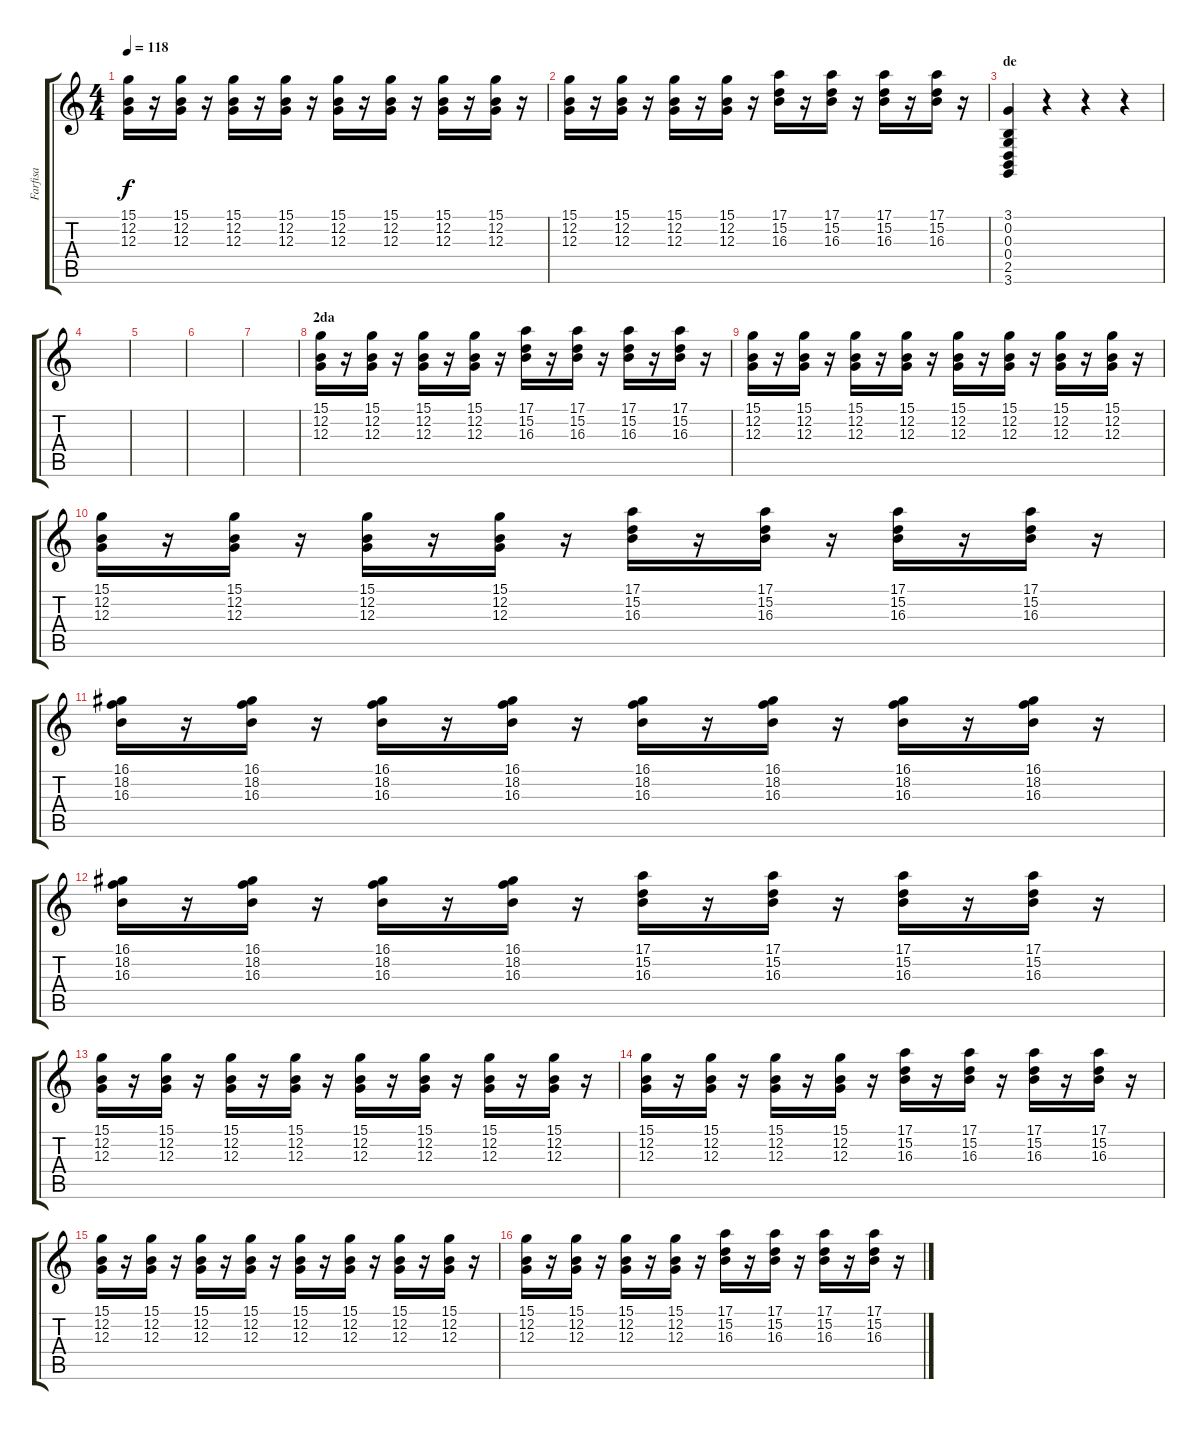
\track ("Farfisa" "Farfisa") {instrument drawbarorgan}
\staff {score tabs}
\tuning (E4 B3 G3 D3 A2 E2) {hide}
\ts (4 4)
\tempo 118
\clef g2
\ks c
(15.1 12.2 12.3).16{dy f} r.16 (15.1 12.2 12.3).16 r.16 (15.1 12.2 12.3).16 r.16 (15.1 12.2 12.3).16 r.16 (15.1 12.2 12.3).16 r.16 (15.1 12.2 12.3).16 r.16 (15.1 12.2 12.3).16 r.16 (15.1 12.2 12.3).16 r.16 |
(15.1 12.2 12.3).16 r.16 (15.1 12.2 12.3).16 r.16 (15.1 12.2 12.3).16 r.16 (15.1 12.2 12.3).16 r.16 (17.1 15.2 16.3).16 r.16 (17.1 15.2 16.3).16 r.16 (17.1 15.2 16.3).16 r.16 (17.1 15.2 16.3).16 r.16 |
\section ("" "de")
(3.1 0.2 0.3 0.4 2.5 3.6).4 r.4 r.4 r.4 |
|
|
|
|
\section ("" "2da")
(15.1 12.2 12.3).16 r.16 (15.1 12.2 12.3).16 r.16 (15.1 12.2 12.3).16 r.16 (15.1 12.2 12.3).16 r.16 (17.1 15.2 16.3).16 r.16 (17.1 15.2 16.3).16 r.16 (17.1 15.2 16.3).16 r.16 (17.1 15.2 16.3).16 r.16 |
(15.1 12.2 12.3).16 r.16 (15.1 12.2 12.3).16 r.16 (15.1 12.2 12.3).16 r.16 (15.1 12.2 12.3).16 r.16 (15.1 12.2 12.3).16 r.16 (15.1 12.2 12.3).16 r.16 (15.1 12.2 12.3).16 r.16 (15.1 12.2 12.3).16 r.16 |
(15.1 12.2 12.3).16 r.16 (15.1 12.2 12.3).16 r.16 (15.1 12.2 12.3).16 r.16 (15.1 12.2 12.3).16 r.16 (17.1 15.2 16.3).16 r.16 (17.1 15.2 16.3).16 r.16 (17.1 15.2 16.3).16 r.16 (17.1 15.2 16.3).16 r.16 |
(16.1 18.2 16.3).16 r.16 (16.1 18.2 16.3).16 r.16 (16.1 18.2 16.3).16 r.16 (16.1 18.2 16.3).16 r.16 (16.1 18.2 16.3).16 r.16 (16.1 18.2 16.3).16 r.16 (16.1 18.2 16.3).16 r.16 (16.1 18.2 16.3).16 r.16 |
(16.1 18.2 16.3).16 r.16 (16.1 18.2 16.3).16 r.16 (16.1 18.2 16.3).16 r.16 (16.1 18.2 16.3).16 r.16 (17.1 15.2 16.3).16 r.16 (17.1 15.2 16.3).16 r.16 (17.1 15.2 16.3).16 r.16 (17.1 15.2 16.3).16 r.16 |
(15.1 12.2 12.3).16 r.16 (15.1 12.2 12.3).16 r.16 (15.1 12.2 12.3).16 r.16 (15.1 12.2 12.3).16 r.16 (15.1 12.2 12.3).16 r.16 (15.1 12.2 12.3).16 r.16 (15.1 12.2 12.3).16 r.16 (15.1 12.2 12.3).16 r.16 |
(15.1 12.2 12.3).16 r.16 (15.1 12.2 12.3).16 r.16 (15.1 12.2 12.3).16 r.16 (15.1 12.2 12.3).16 r.16 (17.1 15.2 16.3).16 r.16 (17.1 15.2 16.3).16 r.16 (17.1 15.2 16.3).16 r.16 (17.1 15.2 16.3).16 r.16 |
(15.1 12.2 12.3).16 r.16 (15.1 12.2 12.3).16 r.16 (15.1 12.2 12.3).16 r.16 (15.1 12.2 12.3).16 r.16 (15.1 12.2 12.3).16 r.16 (15.1 12.2 12.3).16 r.16 (15.1 12.2 12.3).16 r.16 (15.1 12.2 12.3).16 r.16 |
(15.1 12.2 12.3).16 r.16 (15.1 12.2 12.3).16 r.16 (15.1 12.2 12.3).16 r.16 (15.1 12.2 12.3).16 r.16 (17.1 15.2 16.3).16 r.16 (17.1 15.2 16.3).16 r.16 (17.1 15.2 16.3).16 r.16 (17.1 15.2 16.3).16 r.16
